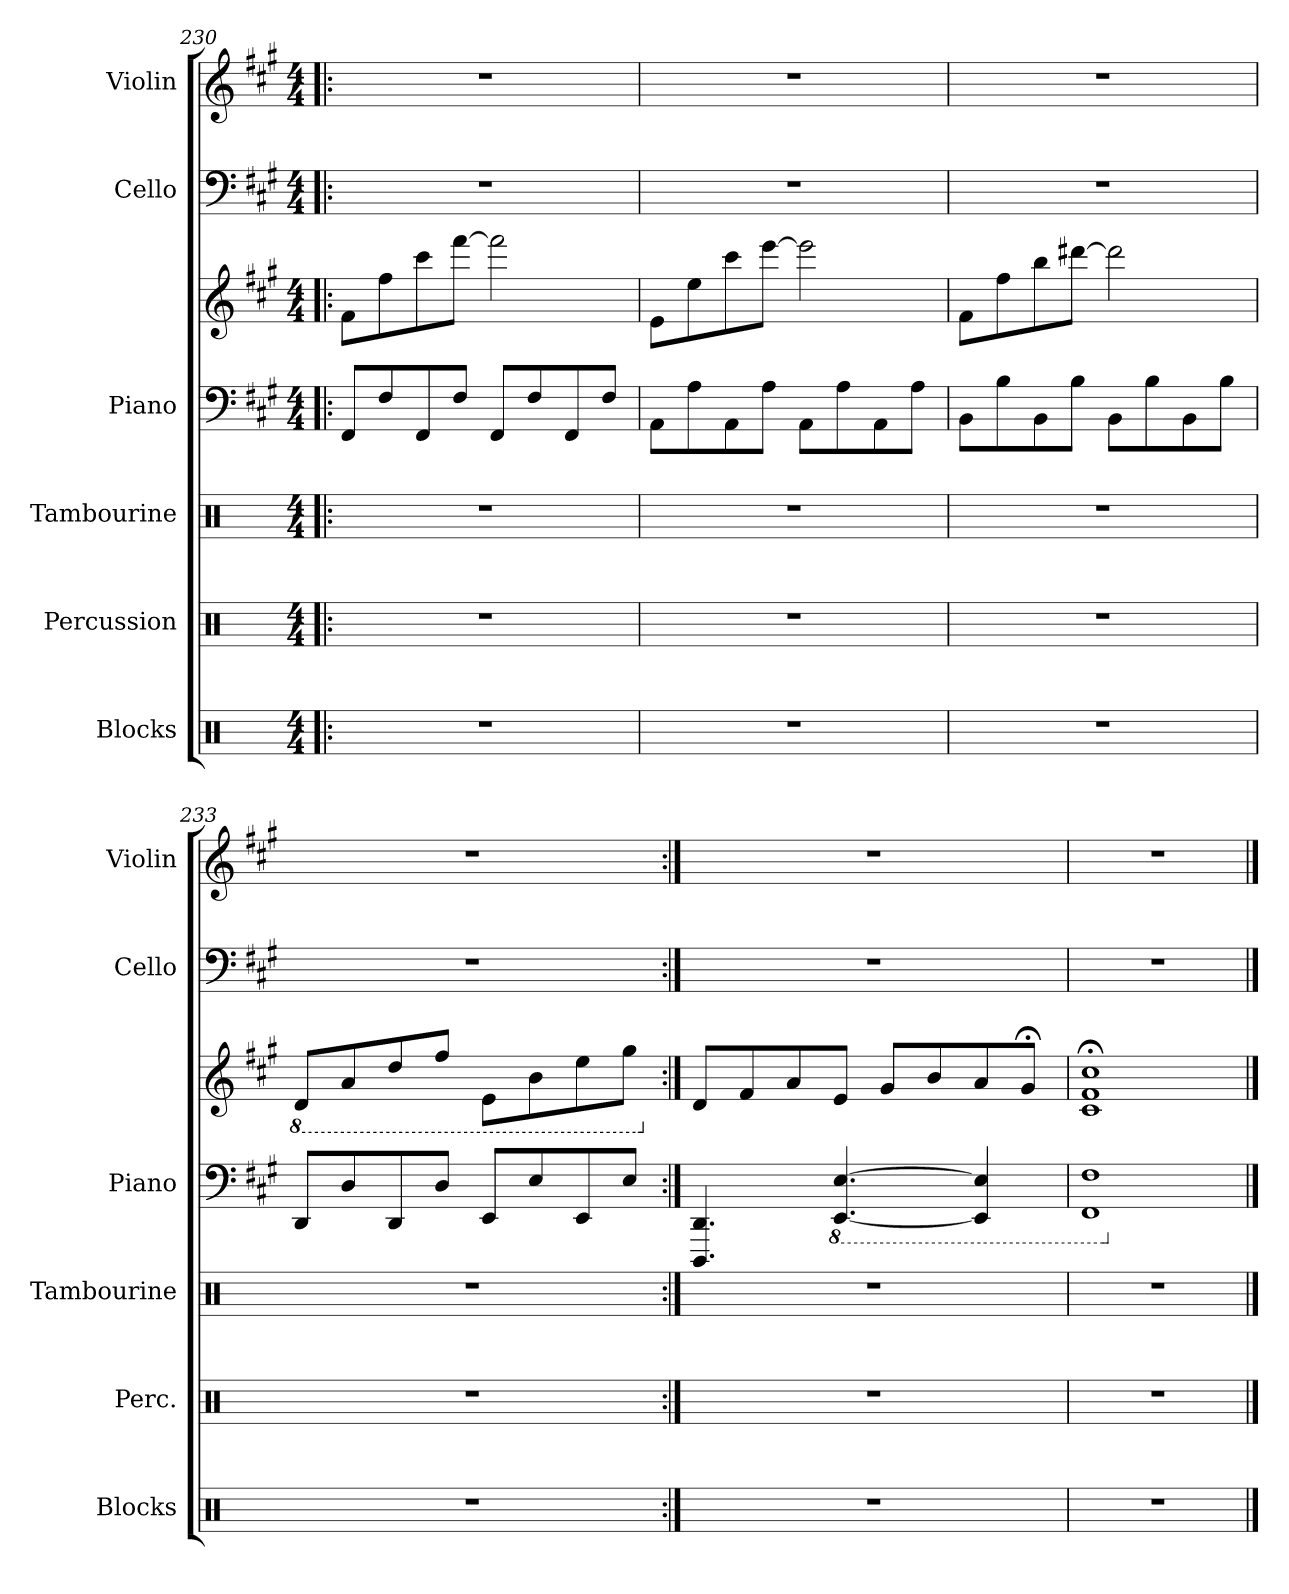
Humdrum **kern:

**kern	**kern	**kern	**kern	**kern	**kern	**kern
*part6	*part5	*part4	*part3	*part3	*part2	*part1
*staff7	*staff6	*staff5	*staff4	*staff3	*staff2	*staff1
*I"Blocks	*I"Percussion	*I"Tambourine	*I"Piano	*	*I"Cello	*I"Violin
*I'Blocks	*I'Perc.	*I'Tambourine	*I'Piano	*	*I'Cello	*I'Violin
!!LO:LB:g=z
*clefX	*clefX	*clefX	*clefF4	*clefG2	*clefF4	*clefG2
*k[]	*k[]	*k[]	*k[f#c#g#]	*k[f#c#g#]	*k[f#c#g#]	*k[f#c#g#]
*M4/4	*M4/4	*M4/4	*M4/4	*M4/4	*M4/4	*M4/4
=230!|:	=230!|:	=230!|:	=230!|:	=230!|:	=230!|:	=230!|:
1r	1r	1r	8FF#/L	8f#\L	1r	1r
.	.	.	8F#/	8ff#\	.	.
.	.	.	8FF#/	8ccc#\	.	.
.	.	.	8F#/J	[8fff#\J	.	.
.	.	.	8FF#/L	2fff#\]	.	.
.	.	.	8F#/	.	.	.
.	.	.	8FF#/	.	.	.
.	.	.	8F#/J	.	.	.
=231	=231	=231	=231	=231	=231	=231
1r	1r	1r	8AA\L	8e\L	1r	1r
.	.	.	8A\	8ee\	.	.
.	.	.	8AA\	8ccc#\	.	.
.	.	.	8A\J	[8eee\J	.	.
.	.	.	8AA\L	2eee\]	.	.
.	.	.	8A\	.	.	.
.	.	.	8AA\	.	.	.
.	.	.	8A\J	.	.	.
=232	=232	=232	=232	=232	=232	=232
1r	1r	1r	8BB\L	8f#\L	1r	1r
.	.	.	8B\	8ff#\	.	.
.	.	.	8BB\	8bb\	.	.
.	.	.	8B\J	[8ddd#X\J	.	.
.	.	.	8BB\L	2ddd#\]	.	.
.	.	.	8B\	.	.	.
.	.	.	8BB\	.	.	.
.	.	.	8B\J	.	.	.
=233	=233	=233	=233	=233	=233	=233
*	*	*	*	*8ba	*	*
1r	1r	1r	8DD/L	8D/L	1r	1r
.	.	.	8D/	8A/	.	.
.	.	.	8DD/	8d/	.	.
.	.	.	8D/J	8f#/J	.	.
.	.	.	8EE/L	8E\L	.	.
.	.	.	8E/	8B\	.	.
.	.	.	8EE/	8e\	.	.
.	.	.	8E/J	8g#\J	.	.
!!LO:LB:g=z
=234:|!	=234:|!	=234:|!	=234:|!	=234:|!	=234:|!	=234:|!
*	*	*	*	*X8ba	*	*
*	*	*	*	*	*	*MM120
1r	1r	1r	4.DDD/ 4.DD/	8d/L	1r	1r
.	.	.	.	8f#/	.	.
.	.	.	.	8a/	.	.
*	*	*	*8ba	*	*	*
.	.	.	[4.EEE/ [4.EE/	8e/J	.	.
.	.	.	.	8g#/L	.	.
.	.	.	.	8b/	.	.
.	.	.	4EEE/] 4EE/]	8a/	.	.
.	.	.	.	8g#;/J	.	.
=235	=235	=235	=235	=235	=235	=235
1r	1r	1r	1FFF# 1FF#	1c#;< 1f#;< 1cc#;<	1r	1r
*	*	*	*X8ba	*	*	*
==	==	==	==	==	==	==
*-	*-	*-	*-	*-	*-	*-
